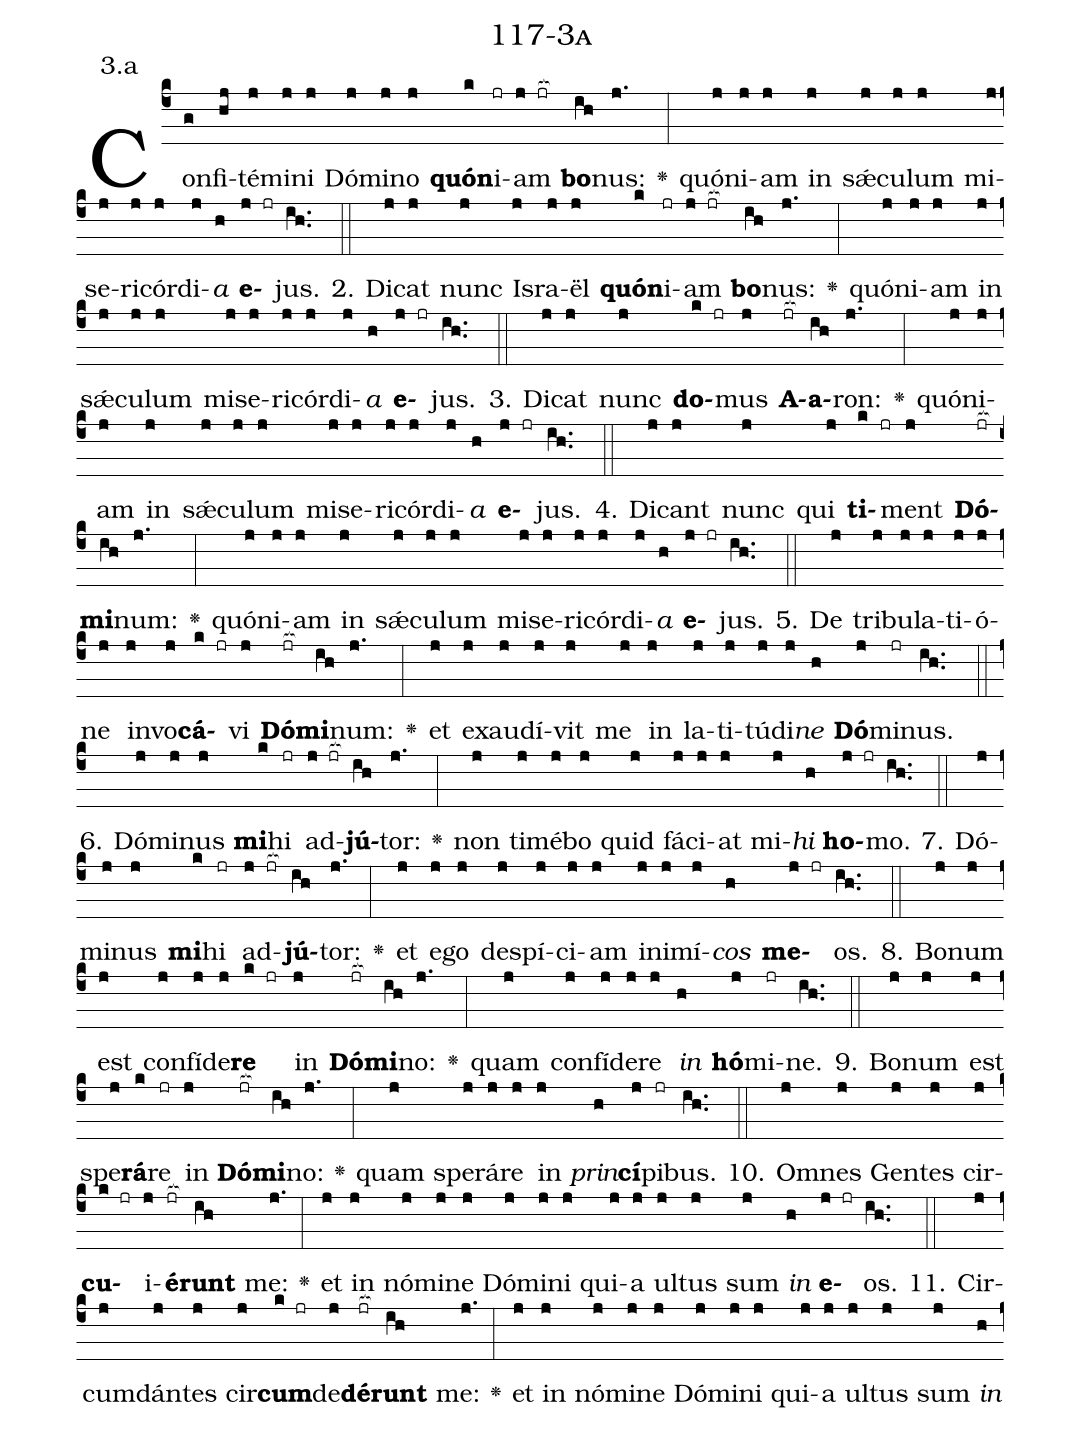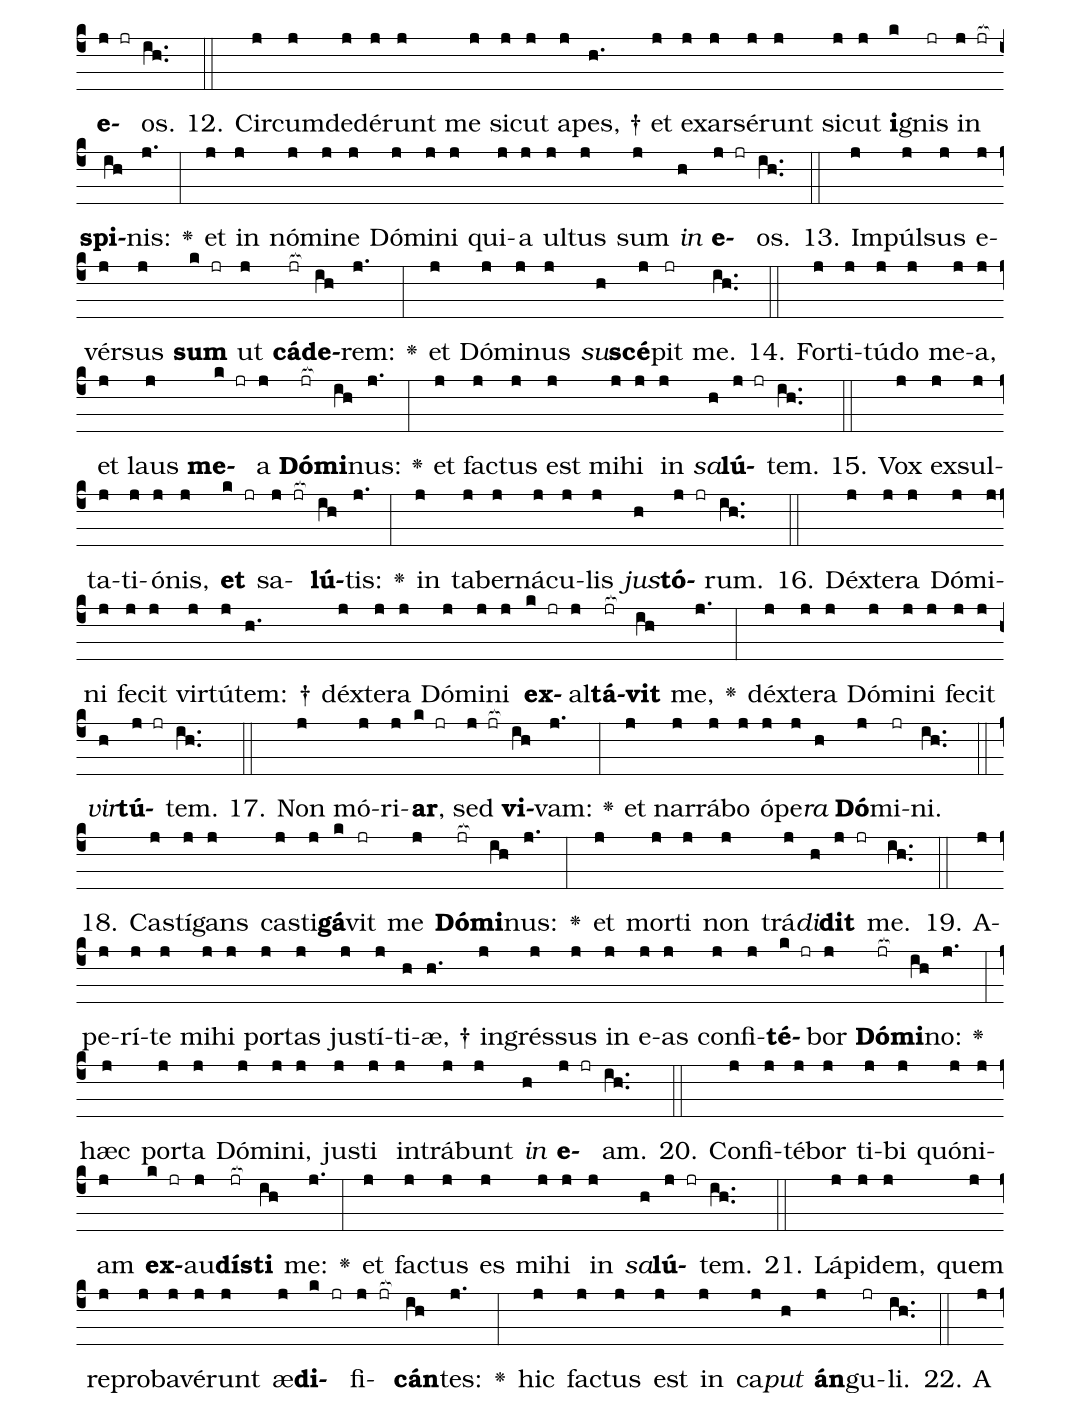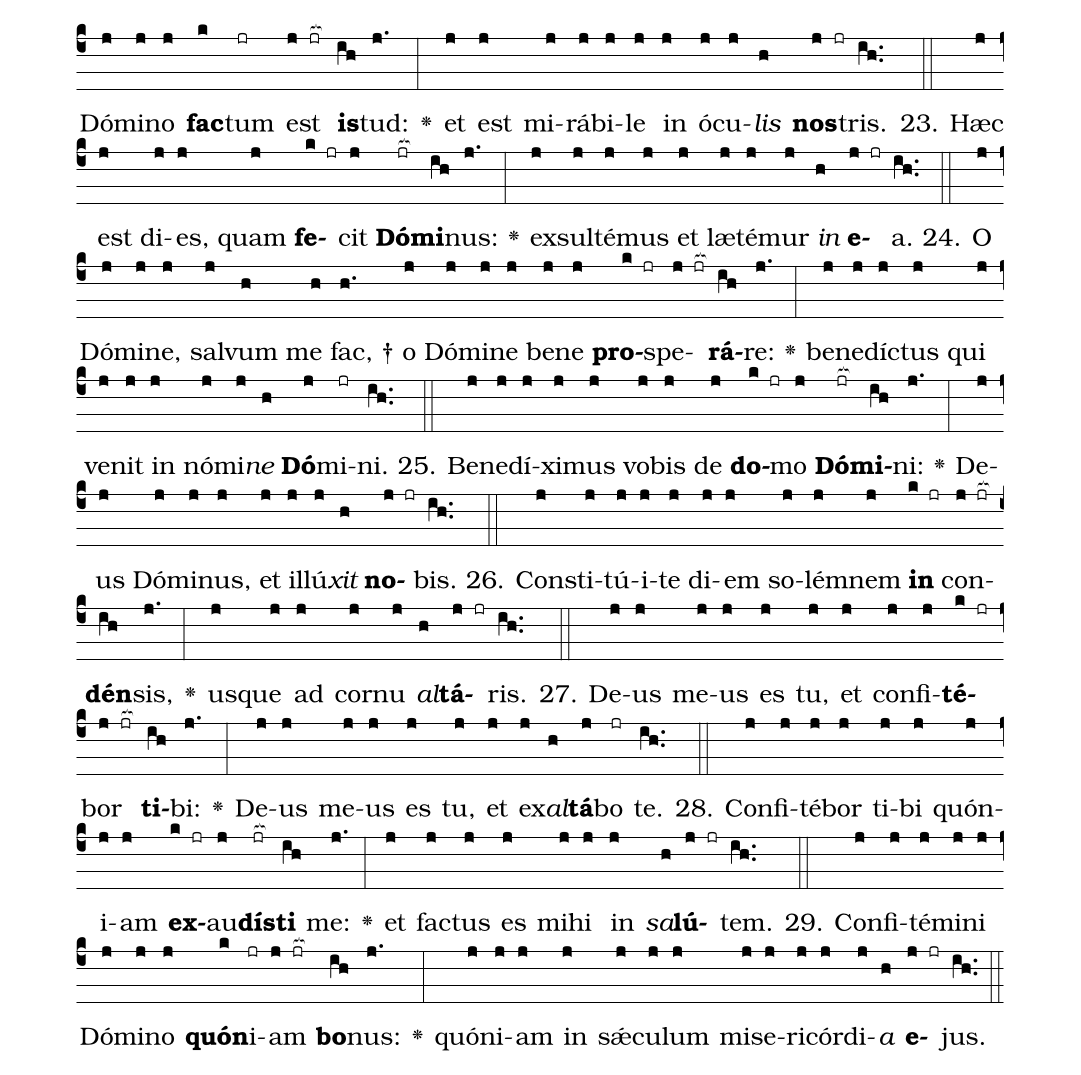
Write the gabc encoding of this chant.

name: 117-3a;
annotation: 3.a;
%%
(c4)Con(g)fi(hj)té(j)mi(j)ni(j) Dó(j)mi(j)no(j) <b>quón</b>(k)i(jr)am(j jr[ocb:1{]) <b>bo</b>(ih[ocb:0}])nus:(j.) <v>\greheightstar</v>(:) quón(j)i(j)am(j) in(j) sǽ(j)cu(j)lum(j) mi(j)se(j)ri(j)cór(j)di(j)<i>a</i>(h) <b>e</b>(j jr)jus.(ih..) (::)
2. Di(j)cat(j) nunc(j) Is(j)ra(j)ël(j) <b>quón</b>(k)i(jr)am(j jr[ocb:1{]) <b>bo</b>(ih[ocb:0}])nus:(j.) <v>\greheightstar</v>(:) quón(j)i(j)am(j) in(j) sǽ(j)cu(j)lum(j) mi(j)se(j)ri(j)cór(j)di(j)<i>a</i>(h) <b>e</b>(j jr)jus.(ih..) (::)
3. Di(j)cat(j) nunc(j) <b>do</b>(k jr)mus(j) <b>A</b>(jr[ocb:1{])<b>a</b>(ih[ocb:0}])ron:(j.) <v>\greheightstar</v>(:) quón(j)i(j)am(j) in(j) sǽ(j)cu(j)lum(j) mi(j)se(j)ri(j)cór(j)di(j)<i>a</i>(h) <b>e</b>(j jr)jus.(ih..) (::)
4. Di(j)cant(j) nunc(j) qui(j) <b>ti</b>(k jr)ment(j) <b>Dó</b>(jr[ocb:1{])<b>mi</b>(ih[ocb:0}])num:(j.) <v>\greheightstar</v>(:) quón(j)i(j)am(j) in(j) sǽ(j)cu(j)lum(j) mi(j)se(j)ri(j)cór(j)di(j)<i>a</i>(h) <b>e</b>(j jr)jus.(ih..) (::)
5. De(j) tri(j)bu(j)la(j)ti(j)ó(j)ne(j) in(j)vo(j)<b>cá</b>(k jr)vi(j) <b>Dó</b>(jr[ocb:1{])<b>mi</b>(ih[ocb:0}])num:(j.) <v>\greheightstar</v>(:) et(j) ex(j)au(j)dí(j)vit(j) me(j) in(j) la(j)ti(j)tú(j)di(j)<i>ne</i>(h) <b>Dó</b>(j)mi(jr)nus.(ih..) (::)
6. Dó(j)mi(j)nus(j) <b>mi</b>(k)hi(jr) ad(j jr[ocb:1{])<b>jú</b>(ih[ocb:0}])tor:(j.) <v>\greheightstar</v>(:) non(j) ti(j)mé(j)bo(j) quid(j) fá(j)ci(j)at(j) mi(j)<i>hi</i>(h) <b>ho</b>(j jr)mo.(ih..) (::)
7. Dó(j)mi(j)nus(j) <b>mi</b>(k)hi(jr) ad(j jr[ocb:1{])<b>jú</b>(ih[ocb:0}])tor:(j.) <v>\greheightstar</v>(:) et(j) e(j)go(j) de(j)spí(j)ci(j)am(j) in(j)i(j)mí(j)<i>cos</i>(h) <b>me</b>(j jr)os.(ih..) (::)
8. Bo(j)num(j) est(j) con(j)fí(j)de(j)<b>re</b>(k jr) in(j) <b>Dó</b>(jr[ocb:1{])<b>mi</b>(ih[ocb:0}])no:(j.) <v>\greheightstar</v>(:) quam(j) con(j)fí(j)de(j)re(j) <i>in</i>(h) <b>hó</b>(j)mi(jr)ne.(ih..) (::)
9. Bo(j)num(j) est(j) spe(j)<b>rá</b>(k)re(jr) in(j) <b>Dó</b>(jr[ocb:1{])<b>mi</b>(ih[ocb:0}])no:(j.) <v>\greheightstar</v>(:) quam(j) spe(j)rá(j)re(j) in(j) <i>prin</i>(h)<b>cí</b>(j)pi(jr)bus.(ih..) (::)
10. Om(j)nes(j) Gen(j)tes(j) cir(j)<b>cu</b>(k jr)i(j)<b>é</b>(jr[ocb:1{])<b>runt</b>(ih[ocb:0}]) me:(j.) <v>\greheightstar</v>(:) et(j) in(j) nó(j)mi(j)ne(j) Dó(j)mi(j)ni(j) qui(j)a(j) ul(j)tus(j) sum(j) <i>in</i>(h) <b>e</b>(j jr)os.(ih..) (::)
11. Cir(j)cum(j)dán(j)tes(j) cir(j)<b>cum</b>(k jr)de(j)<b>dé</b>(jr[ocb:1{])<b>runt</b>(ih[ocb:0}]) me:(j.) <v>\greheightstar</v>(:) et(j) in(j) nó(j)mi(j)ne(j) Dó(j)mi(j)ni(j) qui(j)a(j) ul(j)tus(j) sum(j) <i>in</i>(h) <b>e</b>(j jr)os.(ih..) (::)
12. Cir(j)cum(j)de(j)dé(j)runt(j) me(j) sic(j)ut(j) a(j)pes, †(h.) et(j) ex(j)ar(j)sé(j)runt(j) sic(j)ut(j) <b>i</b>(k)gnis(jr) in(j jr[ocb:1{]) <b>spi</b>(ih[ocb:0}])nis:(j.) <v>\greheightstar</v>(:) et(j) in(j) nó(j)mi(j)ne(j) Dó(j)mi(j)ni(j) qui(j)a(j) ul(j)tus(j) sum(j) <i>in</i>(h) <b>e</b>(j jr)os.(ih..) (::)
13. Im(j)púl(j)sus(j) e(j)vér(j)sus(j) <b>sum</b>(k jr) ut(j) <b>cá</b>(jr[ocb:1{])<b>de</b>(ih[ocb:0}])rem:(j.) <v>\greheightstar</v>(:) et(j) Dó(j)mi(j)nus(j) <i>su</i>(h)<b>scé</b>(j)pit(jr) me.(ih..) (::)
14. For(j)ti(j)tú(j)do(j) me(j)a,(j) et(j) laus(j) <b>me</b>(k jr)a(j) <b>Dó</b>(jr[ocb:1{])<b>mi</b>(ih[ocb:0}])nus:(j.) <v>\greheightstar</v>(:) et(j) fac(j)tus(j) est(j) mi(j)hi(j) in(j) <i>sa</i>(h)<b>lú</b>(j jr)tem.(ih..) (::)
15. Vox(j) ex(j)sul(j)ta(j)ti(j)ó(j)nis,(j) <b>et</b>(k jr) sa(j jr[ocb:1{])<b>lú</b>(ih[ocb:0}])tis:(j.) <v>\greheightstar</v>(:) in(j) ta(j)ber(j)ná(j)cu(j)lis(j) <i>jus</i>(h)<b>tó</b>(j jr)rum.(ih..) (::)
16. Déx(j)te(j)ra(j) Dó(j)mi(j)ni(j) fe(j)cit(j) vir(j)tú(j)tem: †(h.) déx(j)te(j)ra(j) Dó(j)mi(j)ni(j) <b>ex</b>(k jr)al(j)<b>tá</b>(jr[ocb:1{])<b>vit</b>(ih[ocb:0}]) me,(j.) <v>\greheightstar</v>(:) déx(j)te(j)ra(j) Dó(j)mi(j)ni(j) fe(j)cit(j) <i>vir</i>(h)<b>tú</b>(j jr)tem.(ih..) (::)
17. Non(j) mó(j)ri(j)<b>ar</b>,(k jr) sed(j jr[ocb:1{]) <b>vi</b>(ih[ocb:0}])vam:(j.) <v>\greheightstar</v>(:) et(j) nar(j)rá(j)bo(j) ó(j)pe(j)<i>ra</i>(h) <b>Dó</b>(j)mi(jr)ni.(ih..) (::)
18. Cas(j)tí(j)gans(j) cas(j)ti(j)<b>gá</b>(k)vit(jr) me(j) <b>Dó</b>(jr[ocb:1{])<b>mi</b>(ih[ocb:0}])nus:(j.) <v>\greheightstar</v>(:) et(j) mor(j)ti(j) non(j) trá(j)<i>di</i>(h)<b>dit</b>(j jr) me.(ih..) (::)
19. A(j)pe(j)rí(j)te(j) mi(j)hi(j) por(j)tas(j) jus(j)tí(j)ti(h)æ, †(h.) in(j)grés(j)sus(j) in(j) e(j)as(j) con(j)fi(j)<b>té</b>(k jr)bor(j) <b>Dó</b>(jr[ocb:1{])<b>mi</b>(ih[ocb:0}])no:(j.) <v>\greheightstar</v>(:) hæc(j) por(j)ta(j) Dó(j)mi(j)ni,(j) jus(j)ti(j) in(j)trá(j)bunt(j) <i>in</i>(h) <b>e</b>(j jr)am.(ih..) (::)
20. Con(j)fi(j)té(j)bor(j) ti(j)bi(j) quón(j)i(j)am(j) <b>ex</b>(k jr)au(j)<b>dís</b>(jr[ocb:1{])<b>ti</b>(ih[ocb:0}]) me:(j.) <v>\greheightstar</v>(:) et(j) fac(j)tus(j) es(j) mi(j)hi(j) in(j) <i>sa</i>(h)<b>lú</b>(j jr)tem.(ih..) (::)
21. Lá(j)pi(j)dem,(j) quem(j) re(j)pro(j)ba(j)vé(j)runt(j) æ(j)<b>di</b>(k jr)fi(j jr[ocb:1{])<b>cán</b>(ih[ocb:0}])tes:(j.) <v>\greheightstar</v>(:) hic(j) fac(j)tus(j) est(j) in(j) ca(j)<i>put</i>(h) <b>án</b>(j)gu(jr)li.(ih..) (::)
22. A(j) Dó(j)mi(j)no(j) <b>fac</b>(k)tum(jr) est(j jr[ocb:1{]) <b>is</b>(ih[ocb:0}])tud:(j.) <v>\greheightstar</v>(:) et(j) est(j) mi(j)rá(j)bi(j)le(j) in(j) ó(j)cu(j)<i>lis</i>(h) <b>nos</b>(j jr)tris.(ih..) (::)
23. Hæc(j) est(j) di(j)es,(j) quam(j) <b>fe</b>(k jr)cit(j) <b>Dó</b>(jr[ocb:1{])<b>mi</b>(ih[ocb:0}])nus:(j.) <v>\greheightstar</v>(:) ex(j)sul(j)té(j)mus(j) et(j) læ(j)té(j)mur(j) <i>in</i>(h) <b>e</b>(j jr)a.(ih..) (::)
24. O(j) Dó(j)mi(j)ne,(j) sal(j)vum(h) me(h) fac, †(h.) o(j) Dó(j)mi(j)ne(j) be(j)ne(j) <b>pro</b>(k jr)spe(j jr[ocb:1{])<b>rá</b>(ih[ocb:0}])re:(j.) <v>\greheightstar</v>(:) be(j)ne(j)díc(j)tus(j) qui(j) ve(j)nit(j) in(j) nó(j)mi(j)<i>ne</i>(h) <b>Dó</b>(j)mi(jr)ni.(ih..) (::)
25. Be(j)ne(j)dí(j)xi(j)mus(j) vo(j)bis(j) de(j) <b>do</b>(k jr)mo(j) <b>Dó</b>(jr[ocb:1{])<b>mi</b>(ih[ocb:0}])ni:(j.) <v>\greheightstar</v>(:) De(j)us(j) Dó(j)mi(j)nus,(j) et(j) il(j)lú(j)<i>xit</i>(h) <b>no</b>(j jr)bis.(ih..) (::)
26. Con(j)sti(j)tú(j)i(j)te(j) di(j)em(j) so(j)lém(j)nem(j) <b>in</b>(k jr) con(j jr[ocb:1{])<b>dén</b>(ih[ocb:0}])sis,(j.) <v>\greheightstar</v>(:) us(j)que(j) ad(j) cor(j)nu(j) <i>al</i>(h)<b>tá</b>(j jr)ris.(ih..) (::)
27. De(j)us(j) me(j)us(j) es(j) tu,(j) et(j) con(j)fi(j)<b>té</b>(k jr)bor(j jr[ocb:1{]) <b>ti</b>(ih[ocb:0}])bi:(j.) <v>\greheightstar</v>(:) De(j)us(j) me(j)us(j) es(j) tu,(j) et(j) ex(j)<i>al</i>(h)<b>tá</b>(j)bo(jr) te.(ih..) (::)
28. Con(j)fi(j)té(j)bor(j) ti(j)bi(j) quón(j)i(j)am(j) <b>ex</b>(k jr)au(j)<b>dís</b>(jr[ocb:1{])<b>ti</b>(ih[ocb:0}]) me:(j.) <v>\greheightstar</v>(:) et(j) fac(j)tus(j) es(j) mi(j)hi(j) in(j) <i>sa</i>(h)<b>lú</b>(j jr)tem.(ih..) (::)
29. Con(j)fi(j)té(j)mi(j)ni(j) Dó(j)mi(j)no(j) <b>quón</b>(k)i(jr)am(j jr[ocb:1{]) <b>bo</b>(ih[ocb:0}])nus:(j.) <v>\greheightstar</v>(:) quón(j)i(j)am(j) in(j) sǽ(j)cu(j)lum(j) mi(j)se(j)ri(j)cór(j)di(j)<i>a</i>(h) <b>e</b>(j jr)jus.(ih..) (::)
